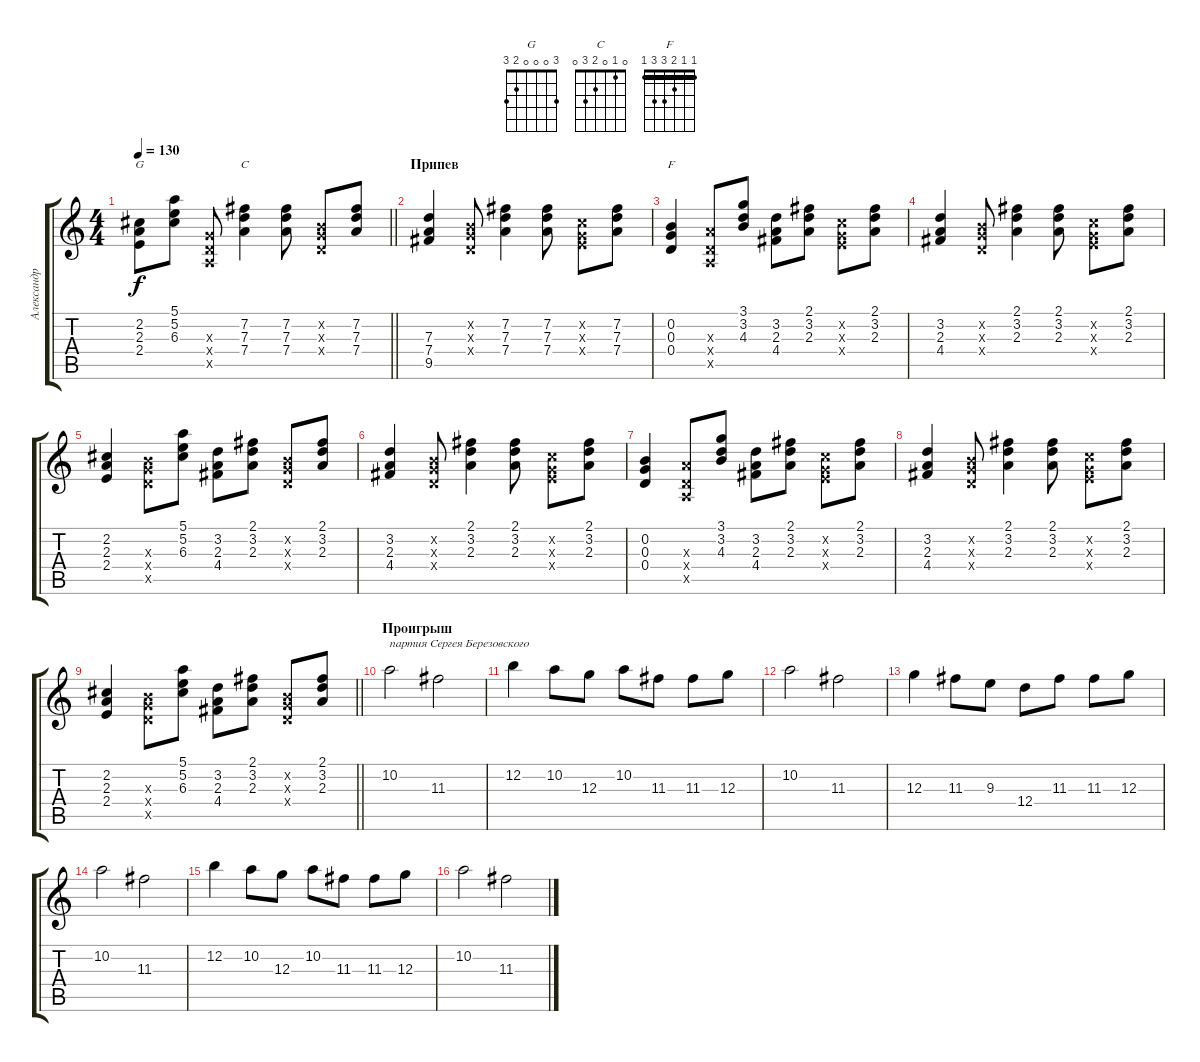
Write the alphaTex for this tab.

\track ("Александр Васильев (ритм-гитара 2)" "Александр ") {instrument acousticguitarsteel}
\staff {score tabs}
\tuning (E4 B3 G3 D3 A2 E2) {hide}
\chord ("G" 3 0 0 0 2 3)
\chord ("C" 0 1 0 2 3 0)
\chord ("F" 1 1 2 3 3 1) {barre 1}
\ts (4 4)
\tempo 130
\clef g2
\barLineRight lightlight
\ks c
(2.2 2.3 2.4).8{ch "G" dy f} (5.1 5.2 6.3).8 (0.3{x} 0.4{x} 0.5{x}).8 (7.2 7.3 7.4).4{ch "C"} (7.2 7.3 7.4).8 (0.2{x} 0.3{x} 0.4{x}).8 (7.2 7.3 7.4).8 |
\section ("" "Припев")
(7.3 7.4 9.5).4 (0.2{x} 0.3{x} 0.4{x}).8 (7.2 7.3 7.4).4 (7.2 7.3 7.4).8 (1.2{x} 0.3{x} 2.4{x}).8 (7.2 7.3 7.4).8 |
(0.2 0.3 0.4).4{ch "F"} (2.3{x} 0.4{x} 0.5{x}).8 (3.1 3.2 4.3).8 (3.2 2.3 4.4).8 (2.1 3.2 2.3).8 (1.2{x} 0.3{x} 2.4{x}).8 (2.1 3.2 2.3).8 |
(3.2 2.3 4.4).4 (0.2{x} 0.3{x} 0.4{x}).8 (2.1 3.2 2.3).4 (2.1 3.2 2.3).8 (1.2{x} 0.3{x} 2.4{x}).8 (2.1 3.2 2.3).8 |
(2.2 2.3 2.4).4 (4.3{x} 5.4{x} 5.5{x}).8 (5.1 5.2 6.3).8 (3.2 2.3 4.4).8 (2.1 3.2 2.3).8 (0.2{x} 0.3{x} 0.4{x}).8 (2.1 3.2 2.3).8 |
(3.2 2.3 4.4).4 (0.2{x} 0.3{x} 0.4{x}).8 (2.1 3.2 2.3).4 (2.1 3.2 2.3).8 (1.2{x} 0.3{x} 2.4{x}).8 (2.1 3.2 2.3).8 |
(0.2 0.3 0.4).4 (2.3{x} 0.4{x} 0.5{x}).8 (3.1 3.2 4.3).8 (3.2 2.3 4.4).8 (2.1 3.2 2.3).8 (1.2{x} 0.3{x} 2.4{x}).8 (2.1 3.2 2.3).8 |
(3.2 2.3 4.4).4 (0.2{x} 0.3{x} 0.4{x}).8 (2.1 3.2 2.3).4 (2.1 3.2 2.3).8 (1.2{x} 0.3{x} 2.4{x}).8 (2.1 3.2 2.3).8 |
\barLineRight lightlight
(2.2 2.3 2.4).4 (4.3{x} 5.4{x} 5.5{x}).8 (5.1 5.2 6.3).8 (3.2 2.3 4.4).8 (2.1 3.2 2.3).8 (0.2{x} 0.3{x} 0.4{x}).8 (2.1 3.2 2.3).8 |
\section ("" "Проигрыш")
10.2.2{txt "партия Сергея Березовского" volume 15} 11.3.2 |
12.2.4 10.2.8 12.3.8 10.2.8 11.3.8 11.3.8 12.3.8 |
10.2.2 11.3.2 |
12.3.4 11.3.8 9.3.8 12.4.8 11.3.8 11.3.8 12.3.8 |
10.2.2 11.3.2 |
12.2.4 10.2.8 12.3.8 10.2.8 11.3.8 11.3.8 12.3.8 |
10.2.2 11.3.2
